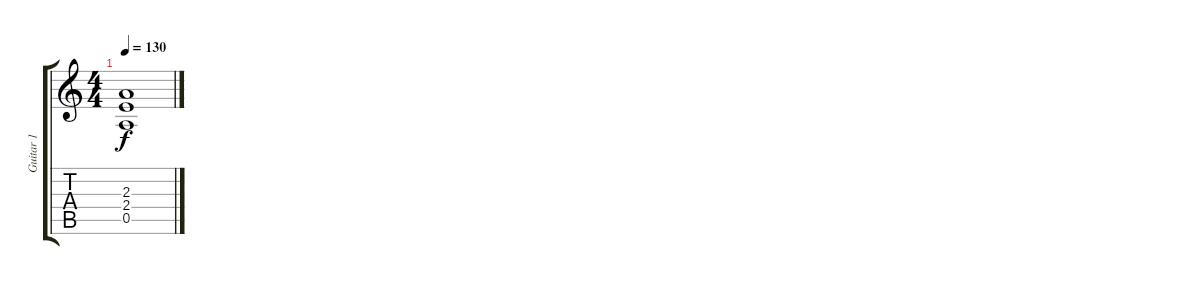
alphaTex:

\track ("Guitar 1" "Guitar 1") {instrument distortionguitar}
\staff {score tabs}
\tuning (E4 B3 G3 D3 A2 E2) {hide}
\ts (4 4)
\tempo 130
\clef g2
\ks c
(2.3{t} 2.4{t} 0.5{t}).1{dy f}
